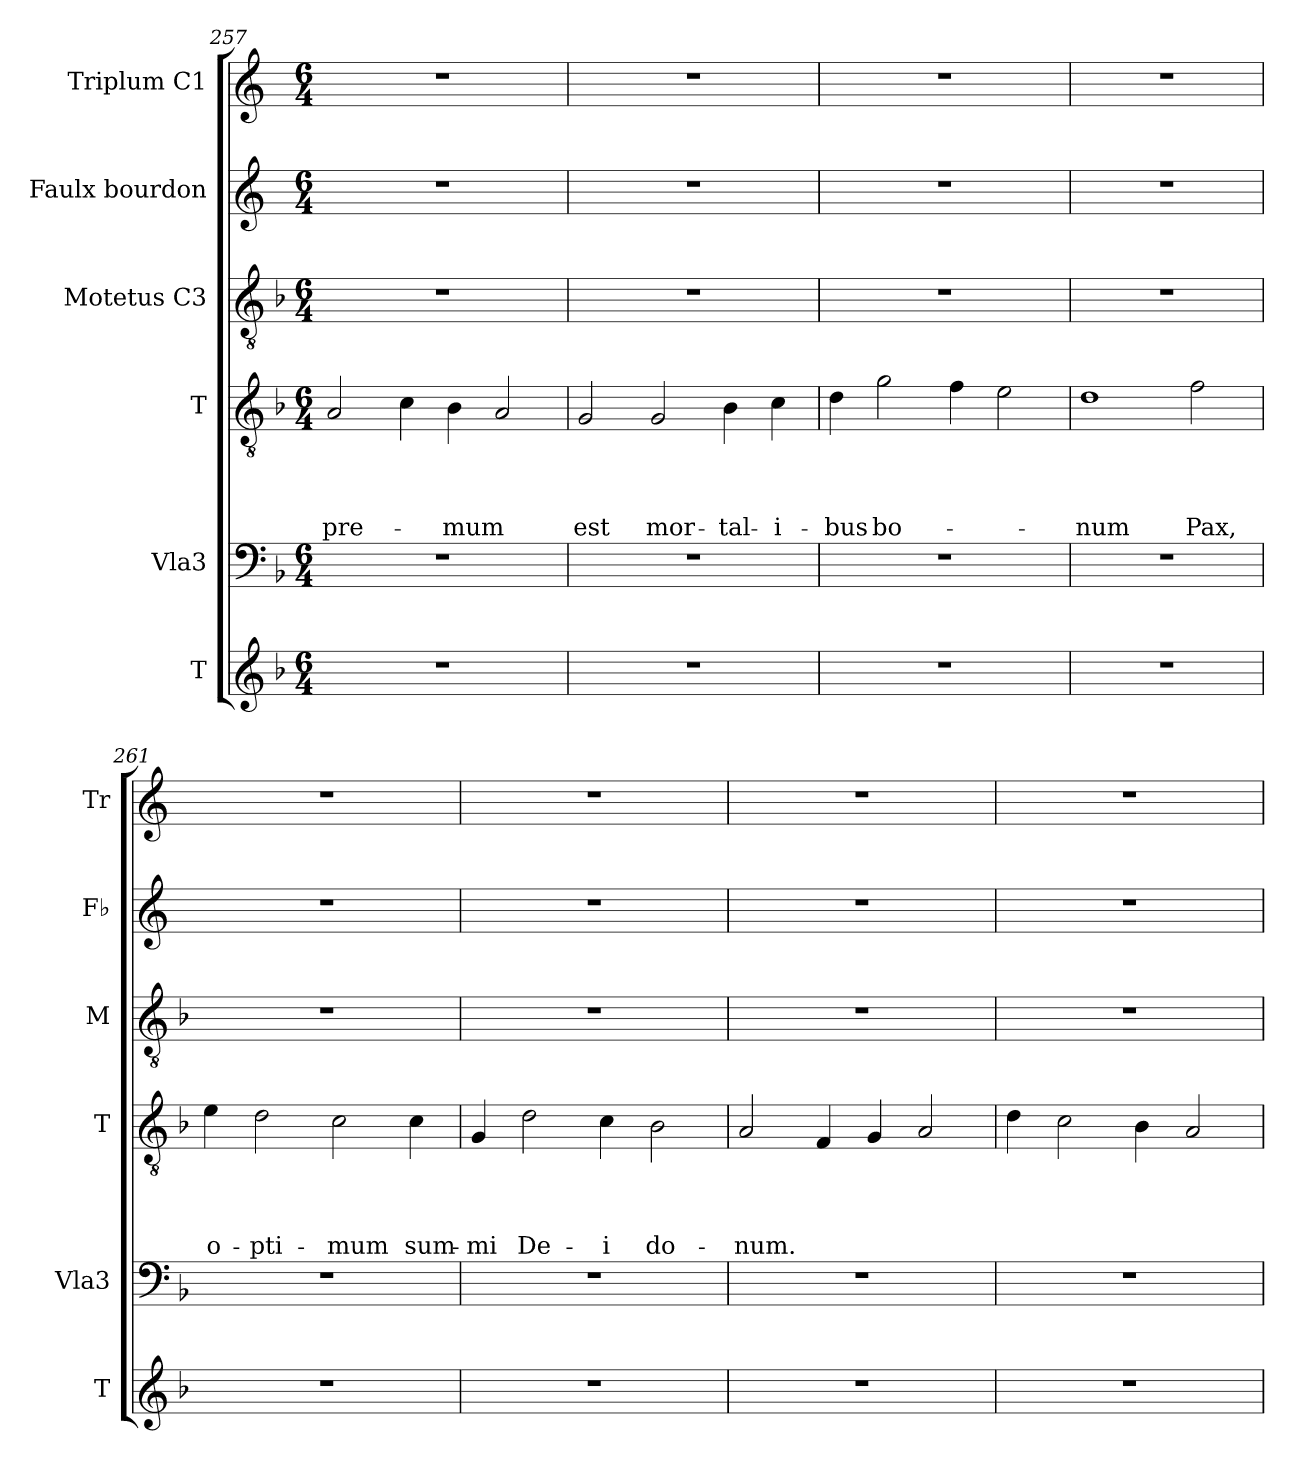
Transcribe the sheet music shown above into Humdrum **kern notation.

**kern	**kern	**kern	**text	**text	**text	**text	**kern	**kern	**kern
*part6	*part5	*part4	*part4	*part4	*part4	*part4	*part3	*part2	*part1
*staff6	*staff5	*staff4	*staff4	*staff4	*staff4	*staff4	*staff3	*staff2	*staff1
*I"T	*I"Vla3	*I"T	*	*	*	*	*I"Motetus C3	*I"Faulx bourdon	*I"Triplum C1
*I'T	*I'Vla3	*I'T	*	*	*	*	*I'M	*I'Fb	*I'Tr
*clefG2	*clefF4	*clefGv2	*	*	*	*	*clefGv2	*clefG2	*clefG2
*	*	*	*	*	*	*	*	*ITrd-3c-5	*ITrd-3c-5
*k[b-]	*k[b-]	*k[b-]	*	*	*	*	*k[b-]	*k[b-]	*k[b-]
*F:	*F:	*F:	*	*	*	*	*F:	*F:	*F:
*M6/4	*M6/4	*M6/4	*	*	*	*	*M6/4	*M6/4	*M6/4
=257	=257	=257	=257	=257	=257	=257	=257	=257	=257
!	!	!	!	!	!	!LO:LY:b	!	!	!
1.r	1.r	2A/	.	.	.	-pre-	1.r	1.r	1.r
.	.	4c\	.	.	.	.	.	.	.
!	!	!	!	!	!	!LO:LY:b	!	!	!
.	.	4B-\	.	.	.	-mum	.	.	.
.	.	2A/	.	.	.	.	.	.	.
=258	=258	=258	=258	=258	=258	=258	=258	=258	=258
!	!	!	!	!	!	!LO:LY:b	!	!	!
1.r	1.r	2G/	.	.	.	est	1.r	1.r	1.r
!	!	!	!	!	!	!LO:LY:b	!	!	!
.	.	2G/	.	.	.	mor-	.	.	.
!	!	!	!	!	!	!LO:LY:b	!	!	!
.	.	4B-\	.	.	.	-tal-	.	.	.
!	!	!	!	!	!	!LO:LY:b	!	!	!
.	.	4c\	.	.	.	-i-	.	.	.
=259	=259	=259	=259	=259	=259	=259	=259	=259	=259
!	!	!	!	!	!	!LO:LY:b	!	!	!
1.r	1.r	4d\	.	.	.	-bus	1.r	1.r	1.r
!	!	!	!	!	!	!LO:LY:b	!	!	!
.	.	2g\	.	.	.	bo-	.	.	.
.	.	4f\	.	.	.	.	.	.	.
.	.	2e\	.	.	.	.	.	.	.
=260	=260	=260	=260	=260	=260	=260	=260	=260	=260
!	!	!	!	!	!	!LO:LY:b	!	!	!
1.r	1.r	1d	.	.	.	-num	1.r	1.r	1.r
!	!	!	!	!	!	!LO:LY:b	!	!	!
.	.	2f\	.	.	.	Pax,	.	.	.
!!LO:LB:g=z
=261	=261	=261	=261	=261	=261	=261	=261	=261	=261
!	!	!	!	!	!	!LO:LY:b	!	!	!
1.r	1.r	4e\	.	.	.	o-	1.r	1.r	1.r
!	!	!	!	!	!	!LO:LY:b	!	!	!
.	.	2d\	.	.	.	-pti-	.	.	.
!	!	!	!	!	!	!LO:LY:b	!	!	!
.	.	2c\	.	.	.	-mum	.	.	.
!	!	!	!	!	!	!LO:LY:b	!	!	!
.	.	4c\	.	.	.	sum-	.	.	.
=262	=262	=262	=262	=262	=262	=262	=262	=262	=262
!	!	!	!	!	!	!LO:LY:b	!	!	!
1.r	1.r	4G/	.	.	.	-mi	1.r	1.r	1.r
!	!	!	!	!	!	!LO:LY:b	!	!	!
.	.	2d\	.	.	.	De-	.	.	.
!	!	!	!	!	!	!LO:LY:b	!	!	!
.	.	4c\	.	.	.	-i	.	.	.
!	!	!	!	!	!	!LO:LY:b	!	!	!
.	.	2B-\	.	.	.	do-	.	.	.
=263	=263	=263	=263	=263	=263	=263	=263	=263	=263
!	!	!	!	!	!	!LO:LY:b	!	!	!
1.r	1.r	2A/	.	.	.	-num.	1.r	1.r	1.r
.	.	4F/	.	.	.	.	.	.	.
.	.	4G/	.	.	.	.	.	.	.
.	.	2A/	.	.	.	.	.	.	.
=264	=264	=264	=264	=264	=264	=264	=264	=264	=264
1.r	1.r	4d\	.	.	.	.	1.r	1.r	1.r
.	.	2c\	.	.	.	.	.	.	.
.	.	4B-\	.	.	.	.	.	.	.
.	.	2A/	.	.	.	.	.	.	.
=	=	=	=	=	=	=	=	=	=
*-	*-	*-	*-	*-	*-	*-	*-	*-	*-
